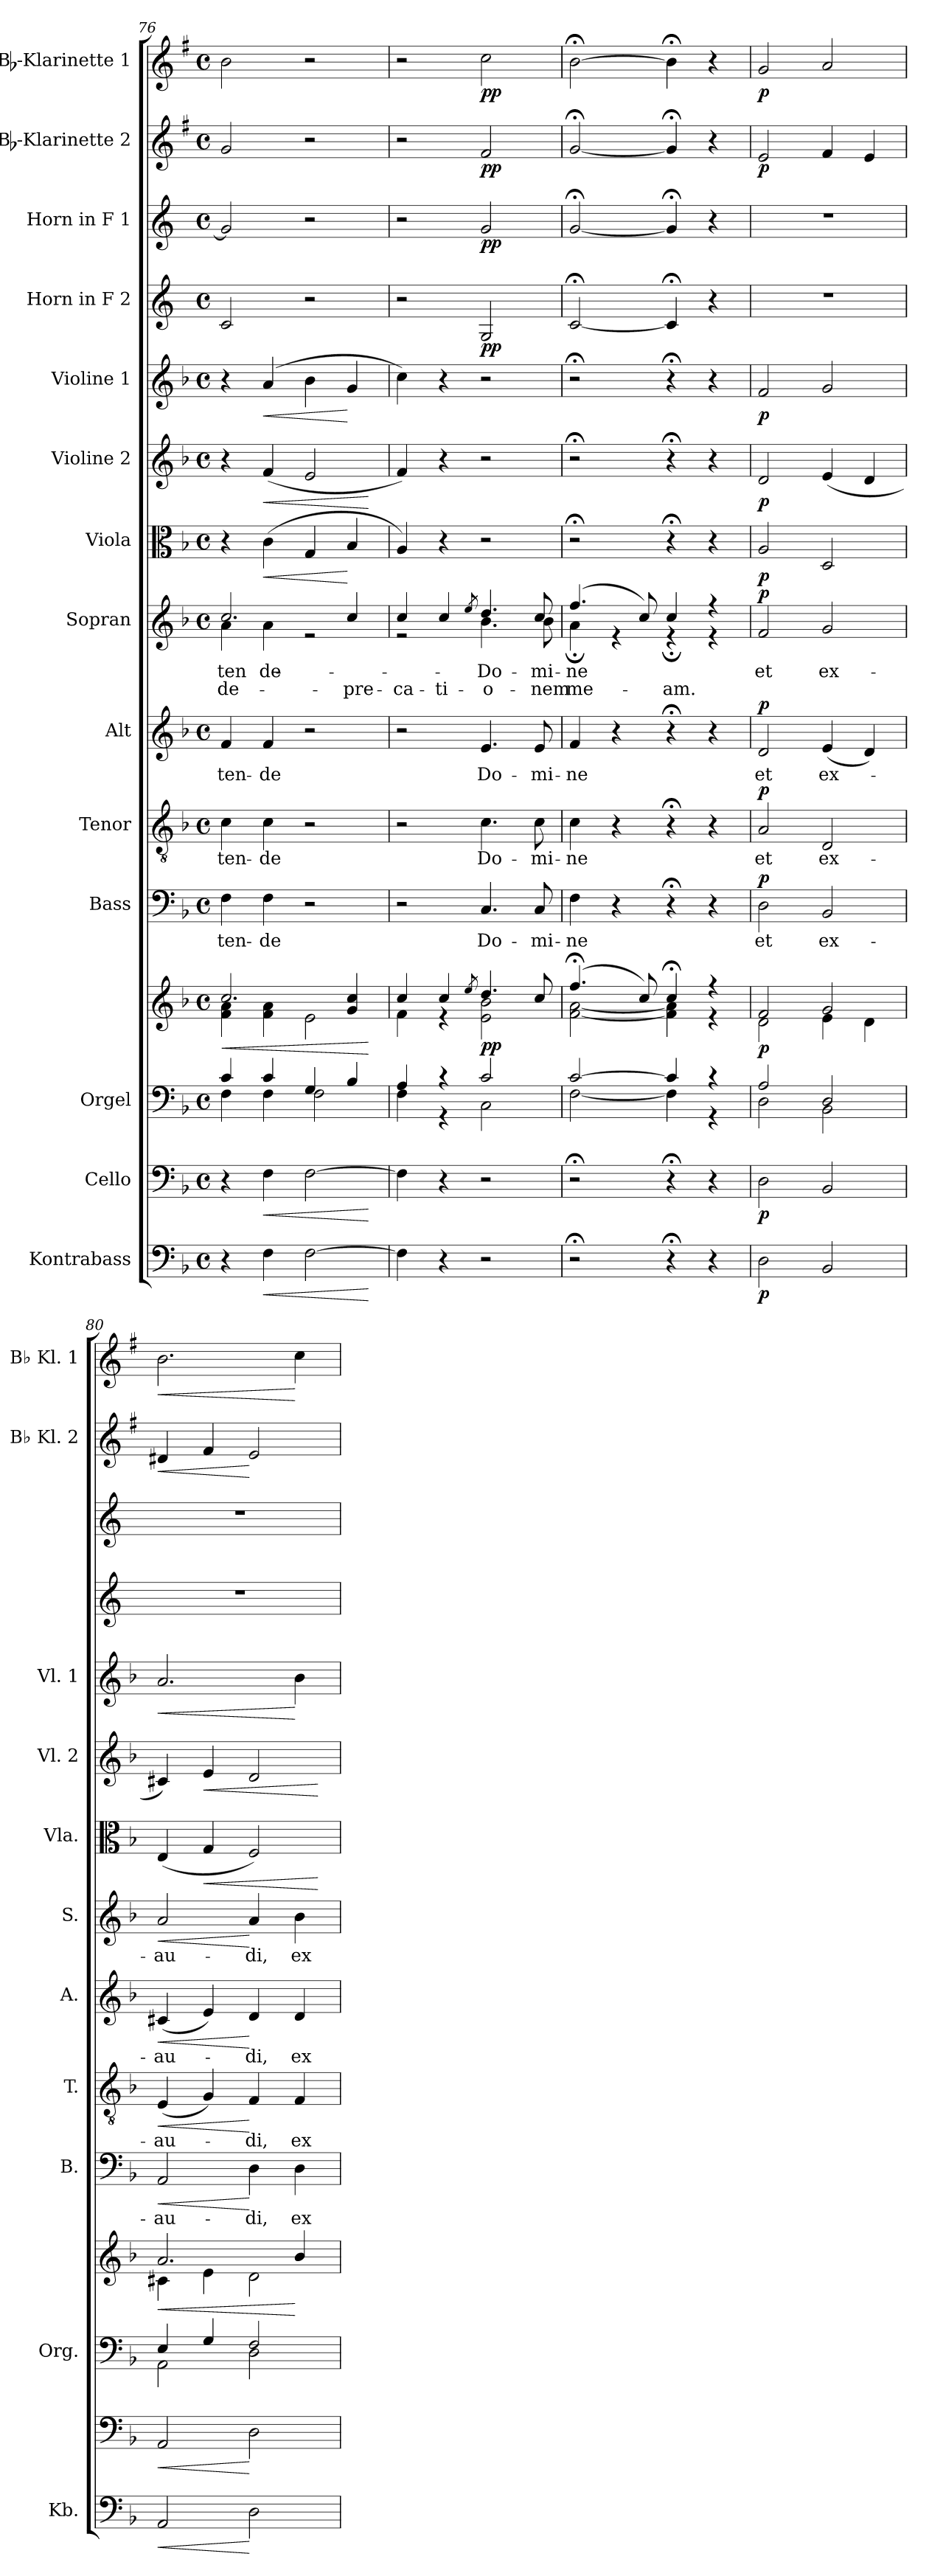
**kern	**dynam	**kern	**dynam	**kern	**kern	**dynam	**kern	**text	**dynam	**kern	**text	**dynam	**kern	**text	**dynam	**kern	**text	**text	**dynam	**kern	**dynam	**kern	**dynam	**kern	**dynam	**kern	**dynam	**kern	**dynam	**kern	**dynam	**kern	**dynam
*part14	*part14	*part13	*part13	*part12	*part12	*part12	*part11	*part11	*part11	*part10	*part10	*part10	*part9	*part9	*part9	*part8	*part8	*part8	*part8	*part7	*part7	*part6	*part6	*part5	*part5	*part4	*part4	*part3	*part3	*part2	*part2	*part1	*part1
*staff15	*staff15	*staff14	*staff14	*staff13	*staff12	*staff12/13	*staff11	*staff11	*staff11	*staff10	*staff10	*staff10	*staff9	*staff9	*staff9	*staff8	*staff8	*staff8	*staff8	*staff7	*staff7	*staff6	*staff6	*staff5	*staff5	*staff4	*staff4	*staff3	*staff3	*staff2	*staff2	*staff1	*staff1
*I"Kontrabass	*	*I"Cello	*	*I"Orgel	*	*	*I"Bass	*	*	*I"Tenor	*	*	*I"Alt	*	*	*I"Sopran	*	*	*	*I"Viola	*	*I"Violine 2	*	*I"Violine 1	*	*I"Horn in F 2	*	*I"Horn in F 1	*	*I"Bb-Klarinette 2	*	*I"Bb-Klarinette 1	*
*I'Kb.	*	*	*	*I'Org.	*	*	*I'B.	*	*	*I'T.	*	*	*I'A.	*	*	*I'S.	*	*	*	*I'Vla.	*	*I'Vl. 2	*	*I'Vl. 1	*	*	*	*	*	*I'Bb Kl. 2	*	*I'Bb Kl. 1	*
*clefF4	*	*clefF4	*	*clefF4	*clefG2	*	*clefF4	*	*	*clefGv2	*	*	*clefG2	*	*	*clefG2	*	*	*	*clefC3	*	*clefG2	*	*clefG2	*	*clefG2	*	*clefG2	*	*clefG2	*	*clefG2	*
*ITrd7c12	*	*	*	*	*	*	*	*	*	*	*	*	*	*	*	*	*	*	*	*	*	*	*	*	*	*ITrd4c7	*	*ITrd4c7	*	*ITrd1c2	*	*ITrd1c2	*
*k[b-]	*	*k[b-]	*	*k[b-]	*k[b-]	*	*k[b-]	*	*	*k[b-]	*	*	*k[b-]	*	*	*k[b-]	*	*	*	*k[b-]	*	*k[b-]	*	*k[b-]	*	*k[b-]	*	*k[b-]	*	*k[b-]	*	*k[b-]	*
*F:	*	*F:	*	*F:	*F:	*	*F:	*	*	*F:	*	*	*F:	*	*	*F:	*	*	*	*F:	*	*F:	*	*F:	*	*F:	*	*F:	*	*F:	*	*F:	*
*M4/4	*	*M4/4	*	*M4/4	*M4/4	*	*M4/4	*	*	*M4/4	*	*	*M4/4	*	*	*M4/4	*	*	*	*M4/4	*	*M4/4	*	*M4/4	*	*M4/4	*	*M4/4	*	*M4/4	*	*M4/4	*
*met(c)	*	*met(c)	*	*met(c)	*met(c)	*	*met(c)	*	*	*met(c)	*	*	*met(c)	*	*	*met(c)	*	*	*	*met(c)	*	*met(c)	*	*met(c)	*	*met(c)	*	*met(c)	*	*met(c)	*	*met(c)	*
=76	=76	=76	=76	=76	=76	=76	=76	=76	=76	=76	=76	=76	=76	=76	=76	=76	=76	=76	=76	=76	=76	=76	=76	=76	=76	=76	=76	=76	=76	=76	=76	=76	=76
*	*	*	*	*^	*	*	*	*	*	*	*	*	*	*	*	*	*	*	*	*	*	*	*	*	*	*	*	*	*	*	*	*	*
!	!	!	!	!	!	!	!LO:HP:b	!	!LO:LY:b	!	!	!LO:LY:b	!	!	!LO:LY:b	!	!	!	!LO:LY:a	!	!	!	!	!	!	!	!	!	!	!	!	!	!	!
*	*	*	*	*	*	*^	*	*	*	*	*	*	*	*	*	*	*^	*	*	*	*	*	*	*	*	*	*	*	*	*	*	*	*	*
!	!	!	!	!	!	!	!	!	!	!	!	!	!	!	!	!	!	!	!	!LO:LY:b	!	!	!	!	!	!	!	!	!	!	!	!	!	!	!	!
4r	.	4r	.	4c/	4F\	2.cc/	4f\ 4a\	<	4F\	-ten-	.	4c\	-ten-	.	4f/	-ten-	.	2.cc/	4a\	-ten-	de-	.	4r	.	4r	.	4r	.	2F/	.	2c/]	.	2f/	.	2a\	.
!	!LO:HP:b	!	!LO:HP:b	!	!	!	!	!	!	!LO:LY:b	!	!	!LO:LY:b	!	!	!LO:LY:b	!	!	!	!LO:LY:b	!	!	!	!LO:HP:b	!	!LO:HP:b	!	!LO:HP:b	!	!	!	!	!	!	!	!
4FF\	<	4F\	<	4c/	4F\	.	4f\ 4a\	.	4F\	-de	.	4c\	-de	.	4f/	-de	.	.	4a\	-de	.	.	(>4c\	<	(<4f/	<	(4a/	<	.	.	.	.	.	.	.	.
[2FF\	.	[2F\	.	4G/	2F\	.	2e\	.	2r	.	.	2r	.	.	2r	.	.	.	2re	.	.	.	4G/	.	2e/	.	4b-\	.	2r	.	2r	.	2r	.	2r	.
!	!	!	!	!	!	!	!	!	!	!	!	!	!	!	!	!	!	!	!	!	!LO:LY:a	!	!	!	!	!	!	!	!	!	!	!	!	!	!	!
.	.	.	.	4B-/	.	4g/ 4cc/	.	.	.	.	.	.	.	.	.	.	.	4cc/	.	.	-pre-	.	4B-/	[	.	.	4g/	[	.	.	.	.	.	.	.	.
*	*	*	*	*v	*v	*	*	*	*	*	*	*	*	*	*	*	*	*v	*v	*	*	*	*	*	*	*	*	*	*	*	*	*	*	*	*	*
*	*	*	*	*	*v	*v	*	*	*	*	*	*	*	*	*	*	*	*	*	*	*	*	*	*	*	*	*	*	*	*	*	*	*	*
.	[	.	[	.	.	[	.	.	.	.	.	.	.	.	.	.	.	.	.	.	.	.	[	.	.	.	.	.	.	.	.	.	.
=77	=77	=77	=77	=77	=77	=77	=77	=77	=77	=77	=77	=77	=77	=77	=77	=77	=77	=77	=77	=77	=77	=77	=77	=77	=77	=77	=77	=77	=77	=77	=77	=77	=77
*	*	*	*	*^	*^	*	*	*	*	*	*	*	*	*	*	*	*	*	*	*	*	*	*	*	*	*	*	*	*	*	*	*	*
!	!	!	!	!	!	!	!	!	!	!	!	!	!	!	!	!	!	!	!	!LO:LY:a	!	!	!	!	!	!	!	!	!	!	!	!	!	!	!
*	*	*	*	*	*	*	*	*	*	*	*	*	*	*	*	*	*	*^	*	*	*	*	*	*	*	*	*	*	*	*	*	*	*	*	*
4FF\]	.	4F\]	.	4A/	4F\	4cc/	4f\	.	2r	.	.	2r	.	.	2r	.	.	4cc/	2re	.	-ca-	.	4A/)	.	4f/)	.	4cc\)	.	2r	.	2r	.	2r	.	2r	.
!	!	!	!	!	!	!	!	!	!	!	!	!	!	!	!	!	!	!	!	!	!LO:LY:a	!	!	!	!	!	!	!	!	!	!	!	!	!	!	!
4r	.	4r	.	4r	4r	4cc/	4rd	.	.	.	.	.	.	.	.	.	.	4cc/	.	.	-ti-	.	4r	.	4r	.	4r	.	.	.	.	.	.	.	.	.
.	.	.	.	.	.	8qee/	.	.	.	.	.	.	.	.	.	.	.	8qee/	.	.	.	.	.	.	.	.	.	.	.	.	.	.	.	.	.	.
!	!	!	!	!	!	!	!	!	!	!LO:LY:b	!	!	!LO:LY:b	!	!	!LO:LY:b	!	!	!	!	!LO:LY:a	!	!	!	!	!	!	!	!	!	!	!	!	!	!	!
!	!	!	!	!	!	!	!	!LO:DY:b	!	!	!	!	!	!	!	!	!	!	!	!LO:LY:b	!	!	!	!	!	!	!	!	!	!LO:DY:b	!	!LO:DY:b	!	!LO:DY:b	!	!LO:DY:b
2r	.	2r	.	2c/	2C\	4.dd/	2e\ 2b-\	pp	4.C/	Do-	.	4.c\	Do-	.	4.e/	Do-	.	4.dd/	4.b-\	Do-	-o-	.	2r	.	2r	.	2r	.	2C/	pp	2c/	pp	2e/	pp	2b-\	pp
!	!	!	!	!	!	!	!	!	!	!LO:LY:b	!	!	!LO:LY:b	!	!	!LO:LY:b	!	!	!	!	!LO:LY:a	!	!	!	!	!	!	!	!	!	!	!	!	!	!	!
!	!	!	!	!	!	!	!	!	!	!	!	!	!	!	!	!	!	!	!	!LO:LY:b	!	!	!	!	!	!	!	!	!	!	!	!	!	!	!	!
.	.	.	.	.	.	8cc/	.	.	8C/	-mi-	.	8c\	-mi-	.	8e/	-mi-	.	8cc/	8b-\	-mi-	-nem	.	.	.	.	.	.	.	.	.	.	.	.	.	.	.
!!LO:PB:g=z
=78	=78	=78	=78	=78	=78	=78	=78	=78	=78	=78	=78	=78	=78	=78	=78	=78	=78	=78	=78	=78	=78	=78	=78	=78	=78	=78	=78	=78	=78	=78	=78	=78	=78	=78	=78	=78
!	!	!	!	!	!	!	!	!	!	!LO:LY:b	!	!	!LO:LY:b	!	!	!LO:LY:b	!	!	!	!	!LO:LY:a	!	!	!	!	!	!	!	!	!	!	!	!	!	!	!
!	!	!	!	!	!	!	!	!	!	!	!	!	!	!	!	!	!	!	!	!LO:LY:b	!	!	!	!	!	!	!	!	!	!	!	!	!	!	!	!
2r;<	.	2r;<	.	[>2c/	[<2F\	(4.ff;</	[<2f\ [<2a\	.	4F\	-ne	.	4c\	-ne	.	4f/	-ne	.	(4.ff/	4a;<\	-ne	me-	.	2r;<	.	2r;<	.	2r;<	.	[2F;/	.	[2c;/	.	[2f;/	.	[2a;<\	.
.	.	.	.	.	.	.	.	.	4r	.	.	4r	.	.	4r	.	.	.	4rd	.	.	.	.	.	.	.	.	.	.	.	.	.	.	.	.	.
.	.	.	.	.	.	8cc/)	.	.	.	.	.	.	.	.	.	.	.	8cc/)	.	.	.	.	.	.	.	.	.	.	.	.	.	.	.	.	.	.
!	!	!	!	!	!	!	!	!	!	!	!	!	!	!	!	!	!	!	!	!	!LO:LY:a	!	!	!	!	!	!	!	!	!	!	!	!	!	!	!
4r;<	.	4r;<	.	4c/]	4F\]	4cc;</	4f\] 4a\]	.	4r;<	.	.	4r;<	.	.	4r;<	.	.	4cc/	4r;<d	.	-am.	.	4r;<	.	4r;<	.	4r;<	.	4F;/]	.	4c;/]	.	4f;/]	.	4a;<\]	.
4r	.	4r	.	4r	4r	4r	4r	.	4r	.	.	4r	.	.	4r	.	.	4r	4r	.	.	.	4r	.	4r	.	4r	.	4r	.	4r	.	4r	.	4r	.
=79	=79	=79	=79	=79	=79	=79	=79	=79	=79	=79	=79	=79	=79	=79	=79	=79	=79	=79	=79	=79	=79	=79	=79	=79	=79	=79	=79	=79	=79	=79	=79	=79	=79	=79	=79	=79
!	!	!	!	!	!	!	!	!	!	!	!	!	!	!	!	!	!	!LO:TX:a:Bi:t=Tutti	!	!	!	!	!	!	!	!	!	!	!	!	!	!	!	!	!	!
!	!LO:DY:b	!	!LO:DY:b	!	!	!	!	!LO:DY:b	!	!LO:LY:b	!LO:DY:a	!	!LO:LY:b	!LO:DY:a	!	!LO:LY:b	!LO:DY:a	!	!	!LO:LY:b	!	!LO:DY:a	!	!LO:DY:b	!	!LO:DY:b	!	!LO:DY:b	!	!	!	!	!	!LO:DY:b	!	!LO:DY:b
*	*	*	*	*	*	*	*	*	*	*	*	*	*	*	*	*	*	*v	*v	*	*	*	*	*	*	*	*	*	*	*	*	*	*	*	*	*
2DD\	p	2D\	p	2A/	2D\	2f/	2d\	p	2D\	et	p	2A/	et	p	2d/	et	p	2f/	et	.	p	2A/	p	2d/	p	2f/	p	1r	.	1r	.	2d/	p	2f/	p
!	!	!	!	!	!	!	!	!	!	!LO:LY:b	!	!	!LO:LY:b	!	!	!LO:LY:b	!	!	!LO:LY:b	!	!	!	!	!	!	!	!	!	!	!	!	!	!	!	!
2BBB-/	.	2BB-/	.	2D/	2BB-\	2g/	4e\	.	2BB-/	ex-	.	2D/	ex-	.	(<4e/	ex-	.	2g/	ex-	.	.	2D/	.	(<4e/	.	2g/	.	.	.	.	.	4e/	.	2g/	.
.	.	.	.	.	.	.	4d\	.	.	.	.	.	.	.	4d/)	.	.	.	.	.	.	.	.	4d/	.	.	.	.	.	.	.	4d/	.	.	.
=80	=80	=80	=80	=80	=80	=80	=80	=80	=80	=80	=80	=80	=80	=80	=80	=80	=80	=80	=80	=80	=80	=80	=80	=80	=80	=80	=80	=80	=80	=80	=80	=80	=80	=80	=80
!	!LO:HP:b	!	!LO:HP:b	!	!	!	!	!LO:HP:b	!	!LO:LY:b	!LO:HP:b	!	!LO:LY:b	!LO:HP:b	!	!LO:LY:b	!LO:HP:b	!	!LO:LY:b	!	!LO:HP:b	!	!	!	!	!	!LO:HP:b	!	!	!	!	!	!LO:HP:b	!	!LO:HP:b
2AAA/	<	2AA/	<	4E/	2AA\	2.a/	4c#X\	<	2AA/	-au-	<	(<4E/	-au-	<	(<4c#X/	-au-	<	2a/	-au-	.	<	(<4E/	.	4c#X/)	.	2.a/	<	1r	.	1r	.	4c#X/	<	2.a\	<
!	!	!	!	!	!	!	!	!	!	!	!	!	!	!	!	!	!	!	!	!	!	!	!LO:HP:b	!	!LO:HP:b	!	!	!	!	!	!	!	!	!	!
.	.	.	.	4G/	.	.	4e\	.	.	.	.	4G/)	.	.	4e/)	.	.	.	.	.	.	4G/	<	4e/	<	.	.	.	.	.	.	4e/	.	.	.
!	!	!	!	!	!	!	!	!	!	!LO:LY:b	!	!	!LO:LY:b	!	!	!LO:LY:b	!	!	!LO:LY:b	!	!	!	!	!	!	!	!	!	!	!	!	!	!	!	!
2DD\	[	2D\	[	2F/	2D\	.	2d\	.	4D\	-di,	[	4F/	-di,	[	4d/	-di,	[	4a/	-di,	.	[	2F/)	.	2d/	.	.	.	.	.	.	.	2d/	[	.	.
!	!	!	!	!	!	!	!	!	!	!LO:LY:b	!	!	!LO:LY:b	!	!	!LO:LY:b	!	!	!LO:LY:b	!	!	!	!	!	!	!	!	!	!	!	!	!	!	!	!
.	.	.	.	.	.	4b-/	.	[	4D\	ex-	.	4F/	ex-	.	4d/	ex-	.	4b-\	ex-	.	.	.	.	.	.	4b-\	[	.	.	.	.	.	.	4b-\	[
*	*	*	*	*v	*v	*	*	*	*	*	*	*	*	*	*	*	*	*	*	*	*	*	*	*	*	*	*	*	*	*	*	*	*	*	*
*	*	*	*	*	*v	*v	*	*	*	*	*	*	*	*	*	*	*	*	*	*	*	*	*	*	*	*	*	*	*	*	*	*	*	*
.	.	.	.	.	.	.	.	.	.	.	.	.	.	.	.	.	.	.	.	.	[	.	[	.	.	.	.	.	.	.	.	.	.
=	=	=	=	=	=	=	=	=	=	=	=	=	=	=	=	=	=	=	=	=	=	=	=	=	=	=	=	=	=	=	=	=	=
*-	*-	*-	*-	*-	*-	*-	*-	*-	*-	*-	*-	*-	*-	*-	*-	*-	*-	*-	*-	*-	*-	*-	*-	*-	*-	*-	*-	*-	*-	*-	*-	*-	*-
